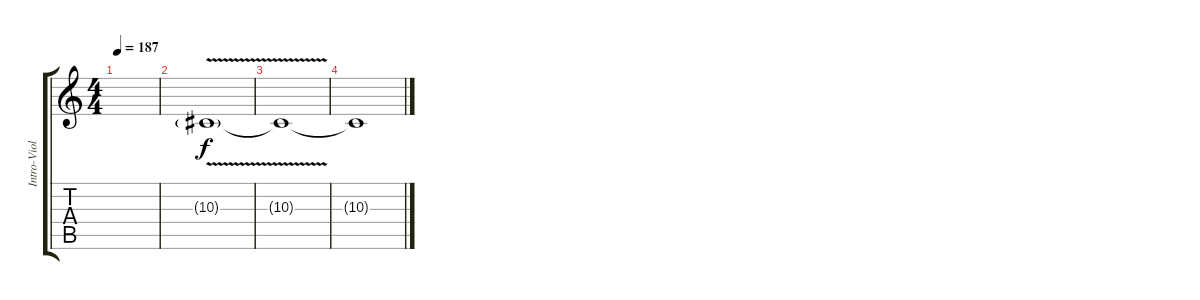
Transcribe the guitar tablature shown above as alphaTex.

\track ("Intro-Violin (Violin)" "Intro-Viol") {instrument violin}
\staff {score tabs}
\tuning (C4 G3 Eb3 Bb2 F2 C2) {hide}
\ts (4 4)
\tempo 187
\clef g2
\ks c
|
10.3{v g}.1 |
10.3{t}.1{dy f} |
10.3{t}.1
